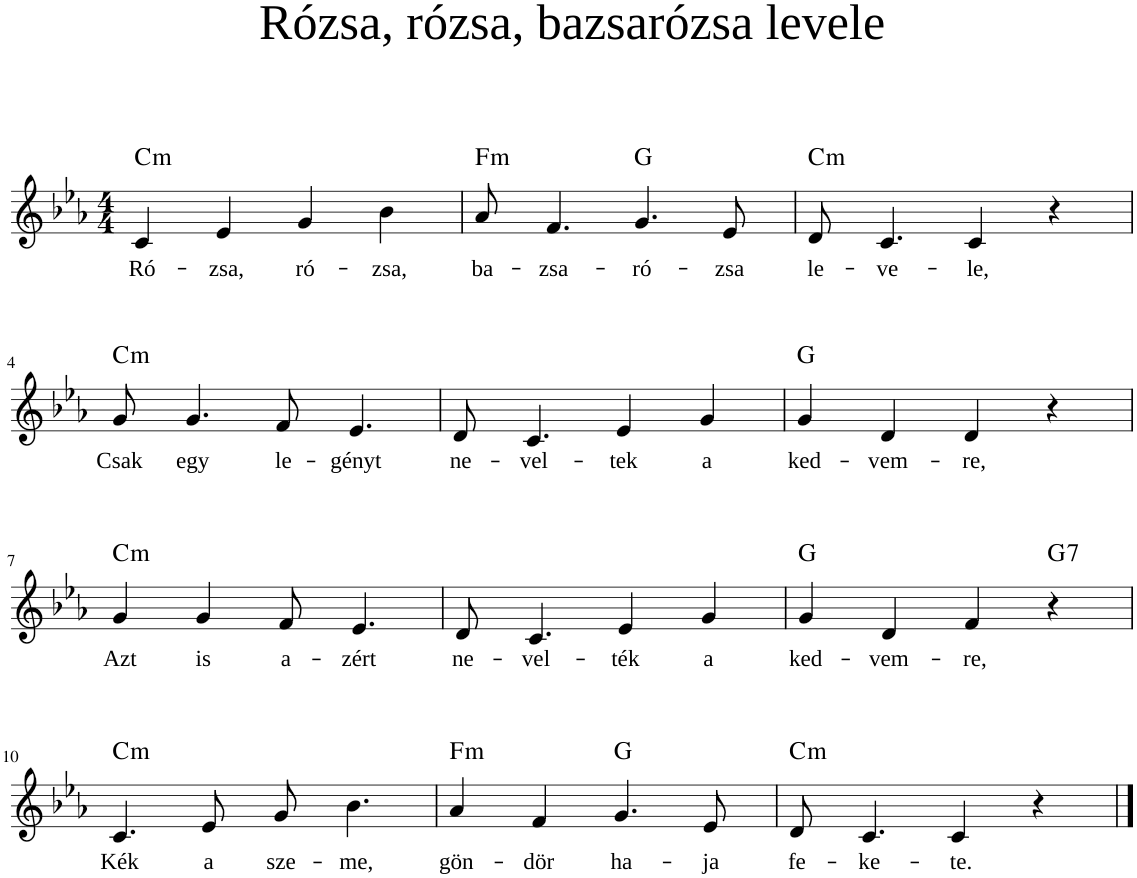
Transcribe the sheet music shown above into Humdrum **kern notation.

**kern	**text	**harte
*part1	*part1	*part1
*staff1	*staff1	*
*I"Choir	*	*
*I'Ch	*	*
*clefG2	*	*
*k[b-e-a-]	*	*
*M4/4	*	*
=1	=1	=1
!	!LO:LY:b	!LO:H:kt=m
4c/	Ró-	C:min
!	!LO:LY:b	!
4e-/	-zsa,	.
!	!LO:LY:b	!
4g/	ró-	.
!	!LO:LY:b	!
4b-\	-zsa,	.
=2	=2	=2
!	!LO:LY:b	!LO:H:kt=m
8a-/	ba-	F:min
!	!LO:LY:b	!
4.f/	-zsa-	.
!	!LO:LY:b	!
4.g/	-ró-	G:maj
!	!LO:LY:b	!
8e-/	-zsa	.
=3	=3	=3
!	!LO:LY:b	!LO:H:kt=m
8d/	le-	C:min
!	!LO:LY:b	!
4.c/	-ve-	.
!	!LO:LY:b	!
4c/	-le,	.
4r	.	.
!!LO:LB:g=z
=4	=4	=4
!	!LO:LY:b	!LO:H:kt=m
8g/	Csak	C:min
!	!LO:LY:b	!
4.g/	egy	.
!	!LO:LY:b	!
8f/	le-	.
!	!LO:LY:b	!
4.e-/	-gényt	.
=5	=5	=5
!	!LO:LY:b	!
8d/	ne-	.
!	!LO:LY:b	!
4.c/	-vel-	.
!	!LO:LY:b	!
4e-/	-tek	.
!	!LO:LY:b	!
4g/	a	.
=6	=6	=6
!	!LO:LY:b	!
4g/	ked-	G:maj
!	!LO:LY:b	!
4d/	-vem-	.
!	!LO:LY:b	!
4d/	-re,	.
4r	.	.
!!LO:LB:g=z
=7	=7	=7
!	!LO:LY:b	!LO:H:kt=m
4g/	Azt	C:min
!	!LO:LY:b	!
4g/	is	.
!	!LO:LY:b	!
8f/	a-	.
!	!LO:LY:b	!
4.e-/	-zért	.
=8	=8	=8
!	!LO:LY:b	!
8d/	ne-	.
!	!LO:LY:b	!
4.c/	-vel-	.
!	!LO:LY:b	!
4e-/	-ték	.
!	!LO:LY:b	!
4g/	a	.
=9	=9	=9
!	!LO:LY:b	!
4g/	ked-	G:maj
!	!LO:LY:b	!
4d/	-vem-	.
!	!LO:LY:b	!
4f/	-re,	.
!	!	!LO:H:kt=7
4r	.	G:7
!!LO:LB:g=z
=10	=10	=10
!	!LO:LY:b	!LO:H:kt=m
4.c/	Kék	C:min
!	!LO:LY:b	!
8e-/	a	.
!	!LO:LY:b	!
8g/	sze-	.
!	!LO:LY:b	!
4.b-\	-me,	.
=11	=11	=11
!	!LO:LY:b	!LO:H:kt=m
4a-/	gön-	F:min
!	!LO:LY:b	!
4f/	-dör	.
!	!LO:LY:b	!
4.g/	ha-	G:maj
!	!LO:LY:b	!
8e-/	-ja	.
=12	=12	=12
!	!LO:LY:b	!LO:H:kt=m
8d/	fe-	C:min
!	!LO:LY:b	!
4.c/	-ke-	.
!	!LO:LY:b	!
4c/	-te.	.
4r	.	.
==	==	==
*-	*-	*-
